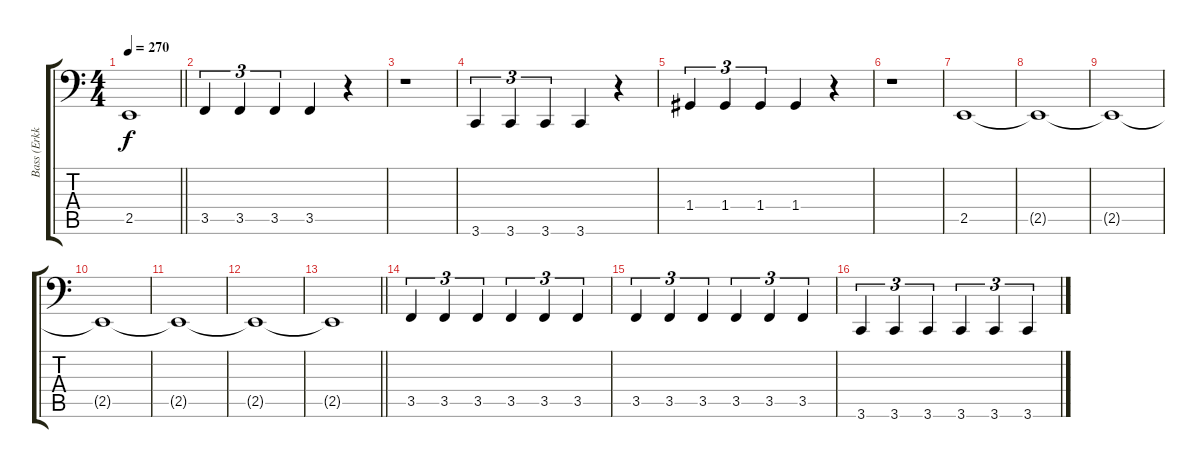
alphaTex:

\track ("Bass (Erkki)" "Bass (Erkk") {instrument electricbassfinger}
\staff {score tabs}
\tuning (A2 F2 C2 G1 D1 A0) {hide}
\ts (4 4)
\tempo 270
\clef f4
\barLineRight lightlight
\ks c
2.5{t}.1{dy f} |
3.5.4{tu (3 2)} 3.5.4{tu (3 2)} 3.5.4{tu (3 2)} 3.5.4 r.4 |
r.1 |
3.6.4{tu (3 2)} 3.6.4{tu (3 2)} 3.6.4{tu (3 2)} 3.6.4 r.4 |
1.4.4{tu (3 2)} 1.4.4{tu (3 2)} 1.4.4{tu (3 2)} 1.4.4 r.4 |
r.1 |
2.5.1 |
2.5{t}.1 |
2.5{t}.1 |
2.5{t}.1 |
2.5{t}.1 |
2.5{t}.1 |
\barLineRight lightlight
2.5{t}.1 |
3.5.4{tu (3 2)} 3.5.4{tu (3 2)} 3.5.4{tu (3 2)} 3.5.4{tu (3 2)} 3.5.4{tu (3 2)} 3.5.4{tu (3 2)} |
3.5.4{tu (3 2)} 3.5.4{tu (3 2)} 3.5.4{tu (3 2)} 3.5.4{tu (3 2)} 3.5.4{tu (3 2)} 3.5.4{tu (3 2)} |
3.6.4{tu (3 2)} 3.6.4{tu (3 2)} 3.6.4{tu (3 2)} 3.6.4{tu (3 2)} 3.6.4{tu (3 2)} 3.6.4{tu (3 2)}
